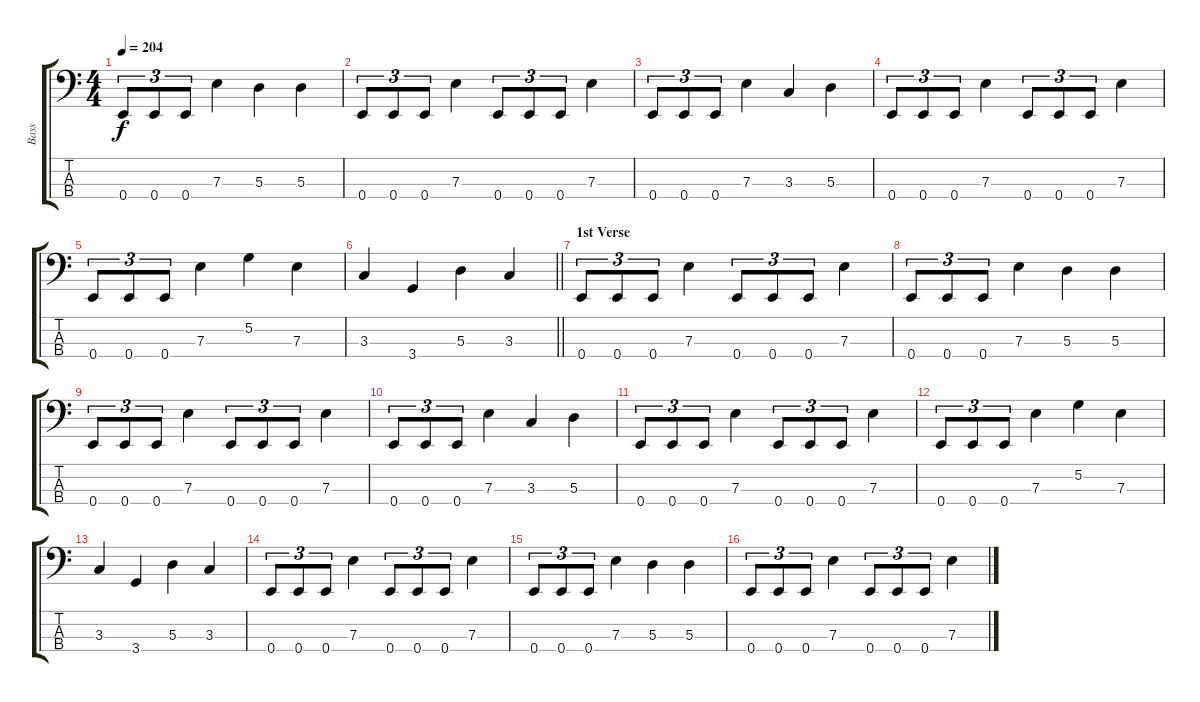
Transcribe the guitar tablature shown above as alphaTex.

\track ("Bass" "Bass") {mute instrument electricbassfinger}
\staff {score tabs}
\tuning (G2 D2 A1 E1) {hide}
\ts (4 4)
\tempo 204
\clef f4
\ks c
0.4.8{tu (3 2) dy f} 0.4.8{tu (3 2)} 0.4.8{tu (3 2)} 7.3.4 5.3.4 5.3.4 |
0.4.8{tu (3 2)} 0.4.8{tu (3 2)} 0.4.8{tu (3 2)} 7.3.4 0.4.8{tu (3 2)} 0.4.8{tu (3 2)} 0.4.8{tu (3 2)} 7.3.4 |
0.4.8{tu (3 2)} 0.4.8{tu (3 2)} 0.4.8{tu (3 2)} 7.3.4 3.3.4 5.3.4 |
0.4.8{tu (3 2)} 0.4.8{tu (3 2)} 0.4.8{tu (3 2)} 7.3.4 0.4.8{tu (3 2)} 0.4.8{tu (3 2)} 0.4.8{tu (3 2)} 7.3.4 |
0.4.8{tu (3 2)} 0.4.8{tu (3 2)} 0.4.8{tu (3 2)} 7.3.4 5.2.4 7.3.4 |
\barLineRight lightlight
3.3.4 3.4.4 5.3.4 3.3.4 |
\section ("" "1st Verse")
0.4.8{tu (3 2)} 0.4.8{tu (3 2)} 0.4.8{tu (3 2)} 7.3.4 0.4.8{tu (3 2)} 0.4.8{tu (3 2)} 0.4.8{tu (3 2)} 7.3.4 |
0.4.8{tu (3 2)} 0.4.8{tu (3 2)} 0.4.8{tu (3 2)} 7.3.4 5.3.4 5.3.4 |
0.4.8{tu (3 2)} 0.4.8{tu (3 2)} 0.4.8{tu (3 2)} 7.3.4 0.4.8{tu (3 2)} 0.4.8{tu (3 2)} 0.4.8{tu (3 2)} 7.3.4 |
0.4.8{tu (3 2)} 0.4.8{tu (3 2)} 0.4.8{tu (3 2)} 7.3.4 3.3.4 5.3.4 |
0.4.8{tu (3 2)} 0.4.8{tu (3 2)} 0.4.8{tu (3 2)} 7.3.4 0.4.8{tu (3 2)} 0.4.8{tu (3 2)} 0.4.8{tu (3 2)} 7.3.4 |
0.4.8{tu (3 2)} 0.4.8{tu (3 2)} 0.4.8{tu (3 2)} 7.3.4 5.2.4 7.3.4 |
3.3.4 3.4.4 5.3.4 3.3.4 |
0.4.8{tu (3 2)} 0.4.8{tu (3 2)} 0.4.8{tu (3 2)} 7.3.4 0.4.8{tu (3 2)} 0.4.8{tu (3 2)} 0.4.8{tu (3 2)} 7.3.4 |
0.4.8{tu (3 2)} 0.4.8{tu (3 2)} 0.4.8{tu (3 2)} 7.3.4 5.3.4 5.3.4 |
0.4.8{tu (3 2)} 0.4.8{tu (3 2)} 0.4.8{tu (3 2)} 7.3.4 0.4.8{tu (3 2)} 0.4.8{tu (3 2)} 0.4.8{tu (3 2)} 7.3.4
